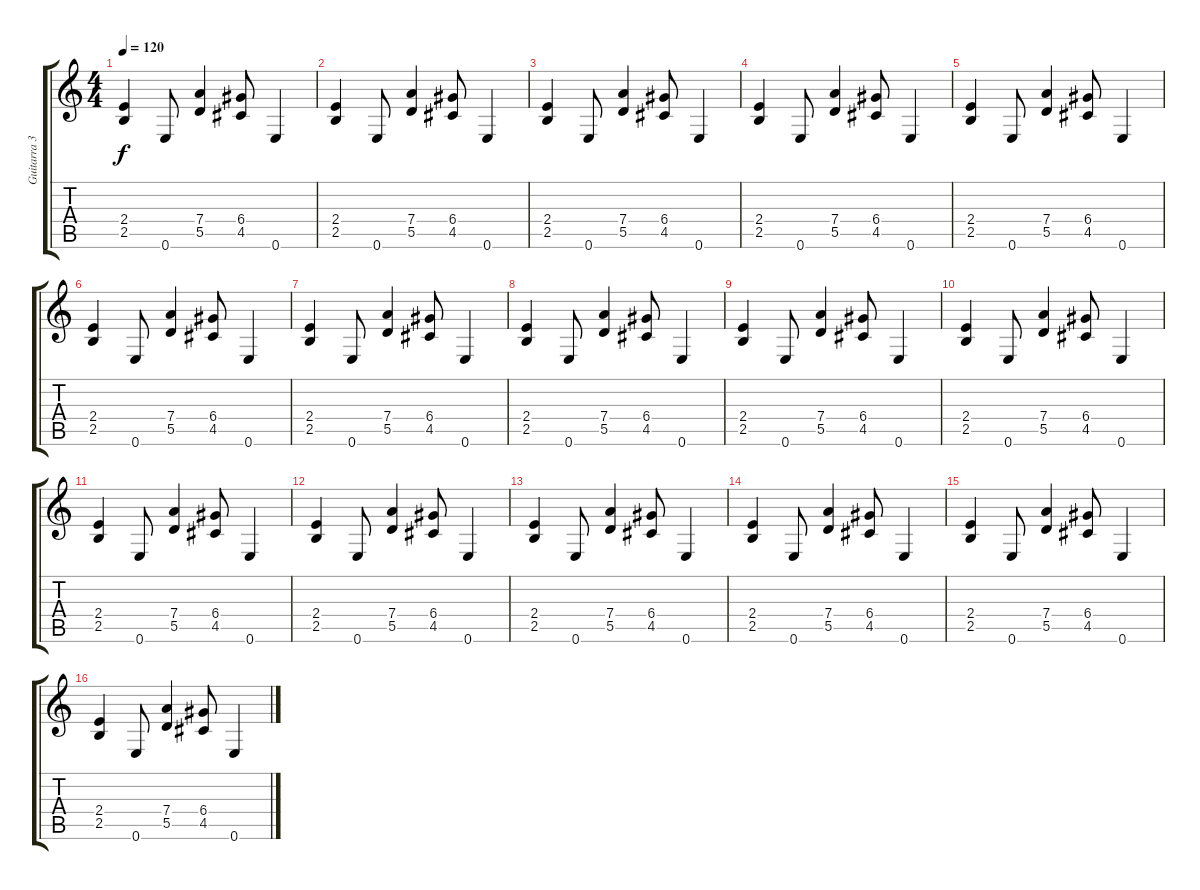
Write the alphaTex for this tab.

\track ("Guitarra 3" "Guitarra 3") {instrument electricguitarclean}
\staff {score tabs}
\tuning (E4 B3 G3 D3 A2 E2) {hide}
\ts (4 4)
\tempo 120
\clef g2
\ks c
(2.4 2.5).4{dy f} 0.6.8 (7.4 5.5).4 (6.4 4.5).8 0.6.4 |
(2.4 2.5).4 0.6.8 (7.4 5.5).4 (6.4 4.5).8 0.6.4 |
(2.4 2.5).4 0.6.8 (7.4 5.5).4 (6.4 4.5).8 0.6.4 |
(2.4 2.5).4 0.6.8 (7.4 5.5).4 (6.4 4.5).8 0.6.4 |
(2.4 2.5).4 0.6.8 (7.4 5.5).4 (6.4 4.5).8 0.6.4 |
(2.4 2.5).4 0.6.8 (7.4 5.5).4 (6.4 4.5).8 0.6.4 |
(2.4 2.5).4 0.6.8 (7.4 5.5).4 (6.4 4.5).8 0.6.4 |
(2.4 2.5).4 0.6.8 (7.4 5.5).4 (6.4 4.5).8 0.6.4 |
(2.4 2.5).4 0.6.8 (7.4 5.5).4 (6.4 4.5).8 0.6.4 |
(2.4 2.5).4 0.6.8 (7.4 5.5).4 (6.4 4.5).8 0.6.4 |
(2.4 2.5).4 0.6.8 (7.4 5.5).4 (6.4 4.5).8 0.6.4 |
(2.4 2.5).4 0.6.8 (7.4 5.5).4 (6.4 4.5).8 0.6.4 |
(2.4 2.5).4 0.6.8 (7.4 5.5).4 (6.4 4.5).8 0.6.4 |
(2.4 2.5).4 0.6.8 (7.4 5.5).4 (6.4 4.5).8 0.6.4 |
(2.4 2.5).4 0.6.8 (7.4 5.5).4 (6.4 4.5).8 0.6.4 |
(2.4 2.5).4 0.6.8 (7.4 5.5).4 (6.4 4.5).8 0.6.4
